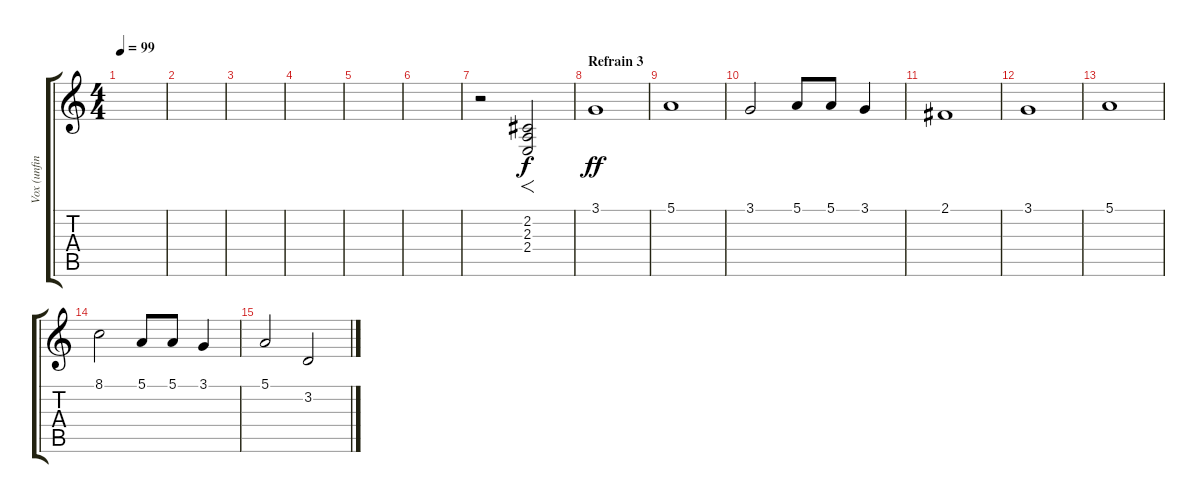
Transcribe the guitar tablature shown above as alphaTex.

\track ("Vox (unfinished)" "Vox (unfin") {instrument synthvoice}
\staff {score tabs}
\tuning (E4 B3 G3 D3 A2 E2) {hide}
\ts (4 4)
\tempo 99
\clef g2
\ks c
|
|
|
|
|
|
r.2 (2.2 2.3 2.4).2{f instrument stringensemble2} |
\section ("" "Refrain 3")
3.1.1{dy ff volume 16 instrument synthvoice} |
5.1.1 |
3.1.2 5.1.8 5.1.8 3.1.4 |
2.1.1 |
3.1.1 |
5.1.1 |
8.1.2 5.1.8 5.1.8 3.1.4 |
5.1.2 3.2.2
